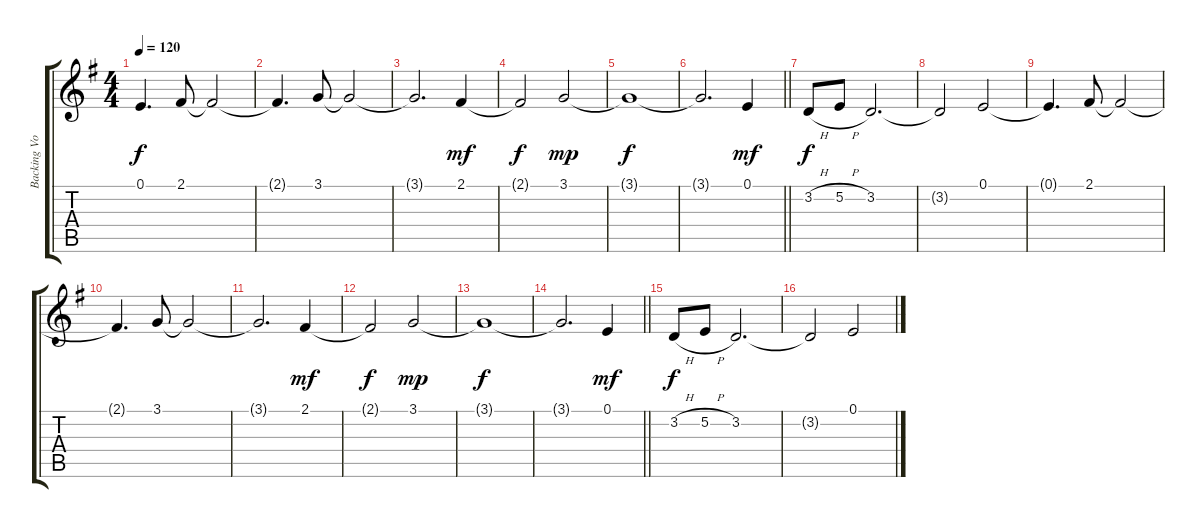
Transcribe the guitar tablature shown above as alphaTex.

\track ("Backing Vocal 3" "Backing Vo") {instrument synthvoice}
\staff {score tabs}
\tuning (E4 B3 G3 D3 A2 E2) {hide}
\ts (4 4)
\tempo 120
\clef g2
\ks eminor
0.1{t}.4{d dy f} 2.1.8 2.1{t}.2 |
2.1{t}.4{d} 3.1.8 3.1{t}.2 |
3.1{t}.2{d} 2.1.4{dy mf} |
2.1{t}.2{dy f} 3.1.2{dy mp} |
3.1{t}.1{dy f} |
\barLineRight lightlight
3.1{t}.2{d} 0.1.4{dy mf} |
3.2{h}.8{dy f} 5.2{h}.8 3.2.2{d} |
3.2{t}.2 0.1.2 |
0.1{t}.4{d} 2.1.8 2.1{t}.2 |
2.1{t}.4{d} 3.1.8 3.1{t}.2 |
3.1{t}.2{d} 2.1.4{dy mf} |
2.1{t}.2{dy f} 3.1.2{dy mp} |
3.1{t}.1{dy f} |
\barLineRight lightlight
3.1{t}.2{d} 0.1.4{dy mf} |
3.2{h}.8{dy f} 5.2{h}.8 3.2.2{d} |
3.2{t}.2 0.1.2
